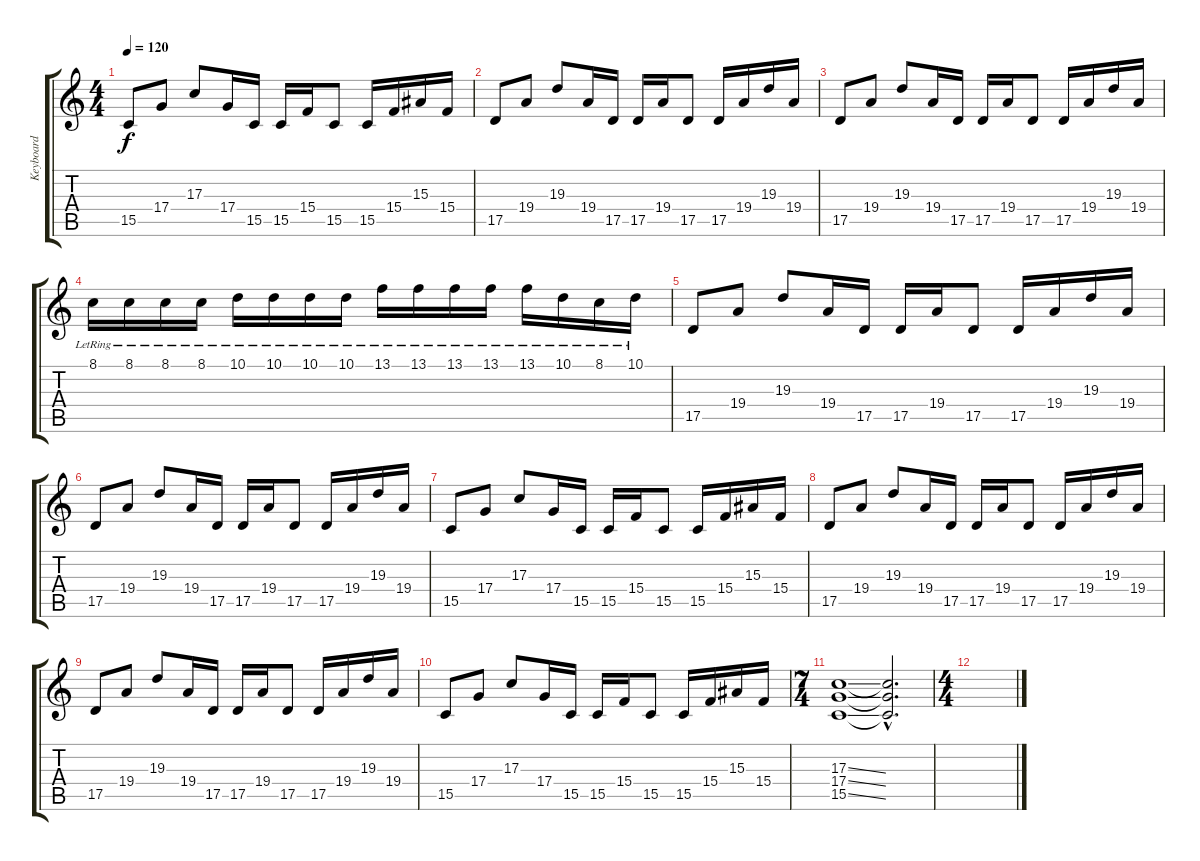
\track ("Keyboard" "Keyboard") {instrument honkytonkpiano}
\staff {score tabs}
\tuning (E4 B3 G3 D3 A2 E2) {hide}
\ts (4 4)
\tempo 120
\clef g2
\ks c
15.5.8{dy f} 17.4.8 17.3.8 17.4.16 15.5.16 15.5.16 15.4.16 15.5.8 15.5.16 15.4.16 15.3.16 15.4.16 |
17.5.8 19.4.8 19.3.8 19.4.16 17.5.16 17.5.16 19.4.16 17.5.8 17.5.16 19.4.16 19.3.16 19.4.16 |
17.5.8 19.4.8 19.3.8 19.4.16 17.5.16 17.5.16 19.4.16 17.5.8 17.5.16 19.4.16 19.3.16 19.4.16 |
8.1{lr}.16{instrument lead2sawtooth} 8.1{lr}.16 8.1{lr}.16 8.1{lr}.16 10.1{lr}.16 10.1{lr}.16 10.1{lr}.16 10.1{lr}.16 13.1{lr}.16 13.1{lr}.16 13.1{lr}.16 13.1{lr}.16 13.1{lr}.16 10.1{lr}.16 8.1{lr}.16 10.1{lr}.16 |
17.5.8{instrument lead1square} 19.4.8 19.3.8 19.4.16 17.5.16 17.5.16 19.4.16 17.5.8 17.5.16 19.4.16 19.3.16 19.4.16 |
17.5.8 19.4.8 19.3.8 19.4.16 17.5.16 17.5.16 19.4.16 17.5.8 17.5.16 19.4.16 19.3.16 19.4.16 |
15.5.8 17.4.8 17.3.8 17.4.16 15.5.16 15.5.16 15.4.16 15.5.8 15.5.16 15.4.16 15.3.16 15.4.16 |
17.5.8 19.4.8 19.3.8 19.4.16 17.5.16 17.5.16 19.4.16 17.5.8 17.5.16 19.4.16 19.3.16 19.4.16 |
17.5.8 19.4.8 19.3.8 19.4.16 17.5.16 17.5.16 19.4.16 17.5.8 17.5.16 19.4.16 19.3.16 19.4.16 |
15.5.8 17.4.8 17.3.8 17.4.16 15.5.16 15.5.16 15.4.16 15.5.8 15.5.16 15.4.16 15.3.16 15.4.16 |
\ts (7 4)
(17.3{ss} 17.4{ss} 15.5{ss}).1{volume 0} (17.3{hac t} 17.4{hac t} 15.5{hac t}).2{d} |
\ts (4 4)
